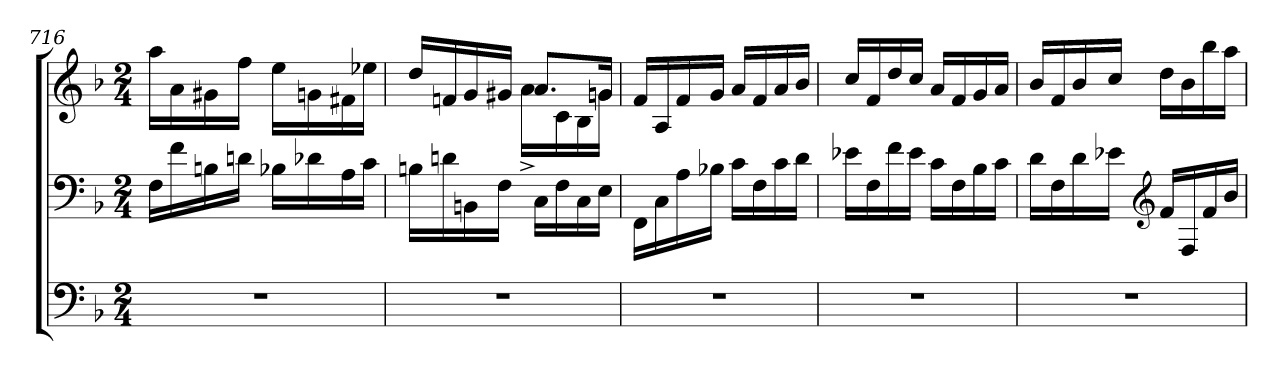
**kern	**kern	**kern
*part3	*part2	*part1
*staff3	*staff2	*staff1
*clefF4	*clefF4	*clefG2
*k[b-]	*k[b-]	*k[b-]
*M2/4	*M2/4	*M2/4
=716	=716	=716
2r	16FLL	16aaLL
.	16f	16a
.	16Bn	16g#X
.	16dnJJ	16ffJJ
.	16B-XLL	16eeLL
.	16d-X	16gn
.	16A	16f#X
.	16cJJ	16ee-XJJ
=717	=717	=717
*	*	*^
2r	16BnLL	4ryy	16ddLL
.	16dn	.	16fn
.	16BBn	.	16g
.	16FJJ	.	16g#XJJ
.	16CLL	8.aL	16a^>LL
.	16F	.	16c
.	16C	.	16B-
.	16EJJ	16gnJk	16gnJJ
*	*	*v	*v
=718	=718	=718
2r	16FFLL	16fLL
.	16C	16A
.	16A	16f
.	16B-XJJ	16gJJ
.	16cLL	16aLL
.	16F	16f
.	16c	16a
.	16dJJ	16b-JJ
=719	=719	=719
2r	16e-XLL	16ccLL
.	16F	16f
.	16f	16dd
.	16e-JJ	16ccJJ
.	16cLL	16aLL
.	16F	16f
.	16B-	16g
.	16cJJ	16aJJ
=720	=720	=720
2r	16dLL	16b-LL
.	16F	16f
.	16d	16b-
.	16e-XJJ	16ccJJ
*	*clefG2	*
.	16fLL	16ddLL
.	16F	16b-
.	16f	16bb-
.	16b-JJ	16aaJJ
=	=	=
*-	*-	*-
